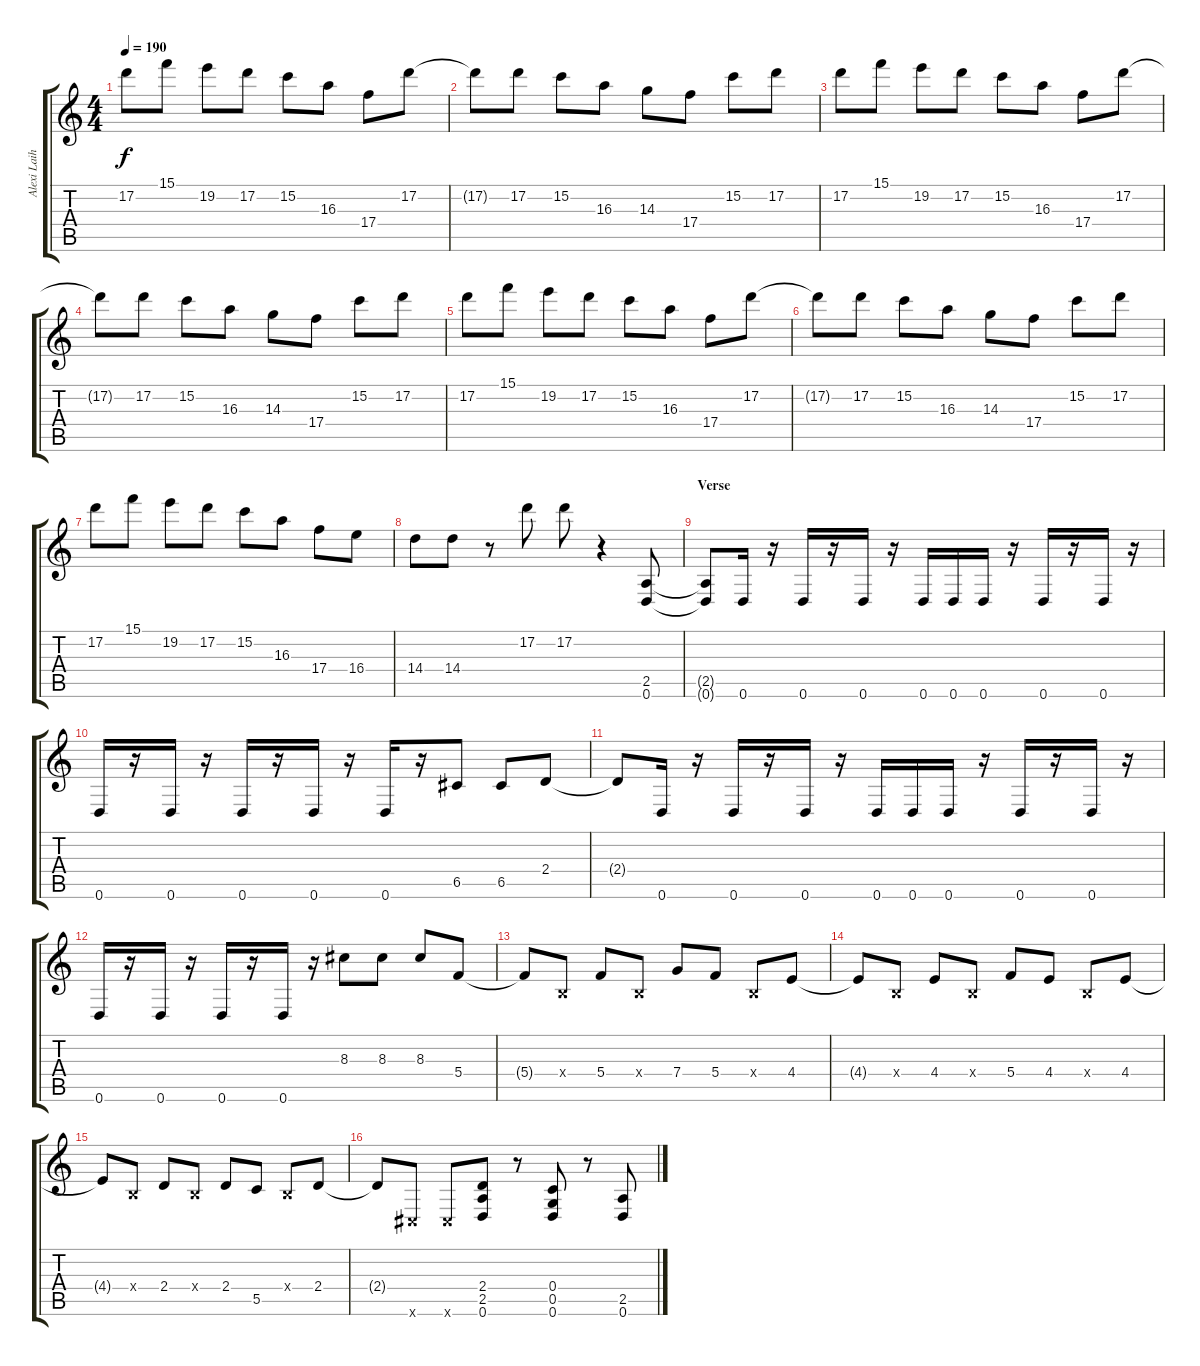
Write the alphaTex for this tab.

\track ("Alexi Laiho" "Alexi Laih") {instrument distortionguitar}
\staff {score tabs}
\tuning (D4 A3 F3 C3 G2 D2) {hide}
\ts (4 4)
\tempo 190
\clef g2
\ks c
17.2.8{dy f instrument distortionguitar} 15.1.8 19.2.8 17.2.8 15.2.8 16.3.8 17.4.8 17.2.8 |
17.2{t}.8 17.2.8 15.2.8 16.3.8 14.3.8 17.4.8 15.2.8 17.2.8 |
17.2.8 15.1.8 19.2.8 17.2.8 15.2.8 16.3.8 17.4.8 17.2.8 |
17.2{t}.8 17.2.8 15.2.8 16.3.8 14.3.8 17.4.8 15.2.8 17.2.8 |
17.2.8 15.1.8 19.2.8 17.2.8 15.2.8 16.3.8 17.4.8 17.2.8 |
17.2{t}.8 17.2.8 15.2.8 16.3.8 14.3.8 17.4.8 15.2.8 17.2.8 |
17.2.8 15.1.8 19.2.8 17.2.8 15.2.8 16.3.8 17.4.8 16.4.8 |
14.4.8 14.4.8 r.8 17.2.8 17.2.8 r.4 (2.5 0.6).8 |
\section ("" "Verse")
(2.5{t} 0.6{t}).8 0.6.16 r.16 0.6.16 r.16 0.6.16 r.16 0.6.16 0.6.16 0.6.16 r.16 0.6.16 r.16 0.6.16 r.16 |
0.6.16 r.16 0.6.16 r.16 0.6.16 r.16 0.6.16 r.16 0.6.16 r.16 6.5.8 6.5.8 2.4.8 |
2.4{t}.8 0.6.16 r.16 0.6.16 r.16 0.6.16 r.16 0.6.16 0.6.16 0.6.16 r.16 0.6.16 r.16 0.6.16 r.16 |
0.6.16 r.16 0.6.16 r.16 0.6.16 r.16 0.6.16 r.16 8.3.8 8.3.8 8.3.8 5.4.8 |
5.4{t}.8 -1.4{x}.8 5.4.8 -1.4{x}.8 7.4.8 5.4.8 -1.4{x}.8 4.4.8 |
4.4{t}.8 -1.4{x}.8 4.4.8 -1.4{x}.8 5.4.8 4.4.8 -1.4{x}.8 4.4.8 |
4.4{t}.8 -1.4{x}.8 2.4.8 -1.4{x}.8 2.4.8 5.5.8 -1.4{x}.8 2.4.8 |
2.4{t}.8 -1.6{x}.8 -1.6{x}.8 (2.4 2.5 0.6).8 r.8 (0.4 0.5 0.6).8 r.8 (2.5 0.6).8
